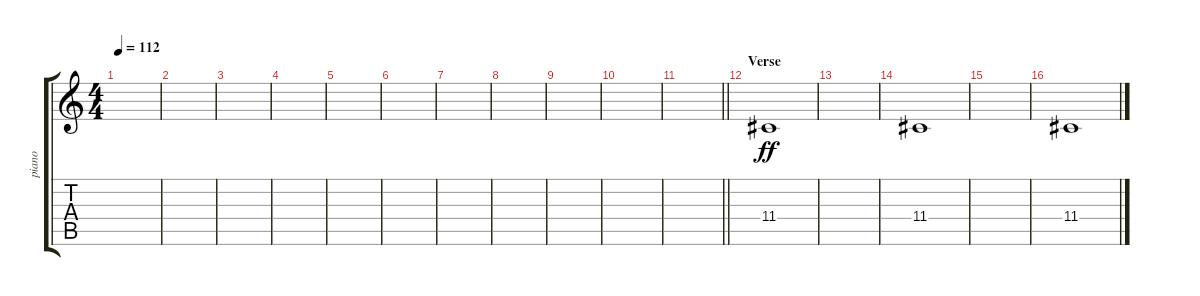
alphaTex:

\track ("piano" "piano") {instrument electricpiano1}
\staff {score tabs}
\tuning (E4 B3 G3 D3 A2 E2) {hide}
\ts (4 4)
\tempo 112
\clef g2
\ks c
|
|
|
|
|
|
|
|
|
|
\barLineRight lightlight
|
\section ("" "Verse")
11.4.1{dy ff volume 0} |
|
11.4.1{volume 0} |
|
11.4.1{volume 0}
